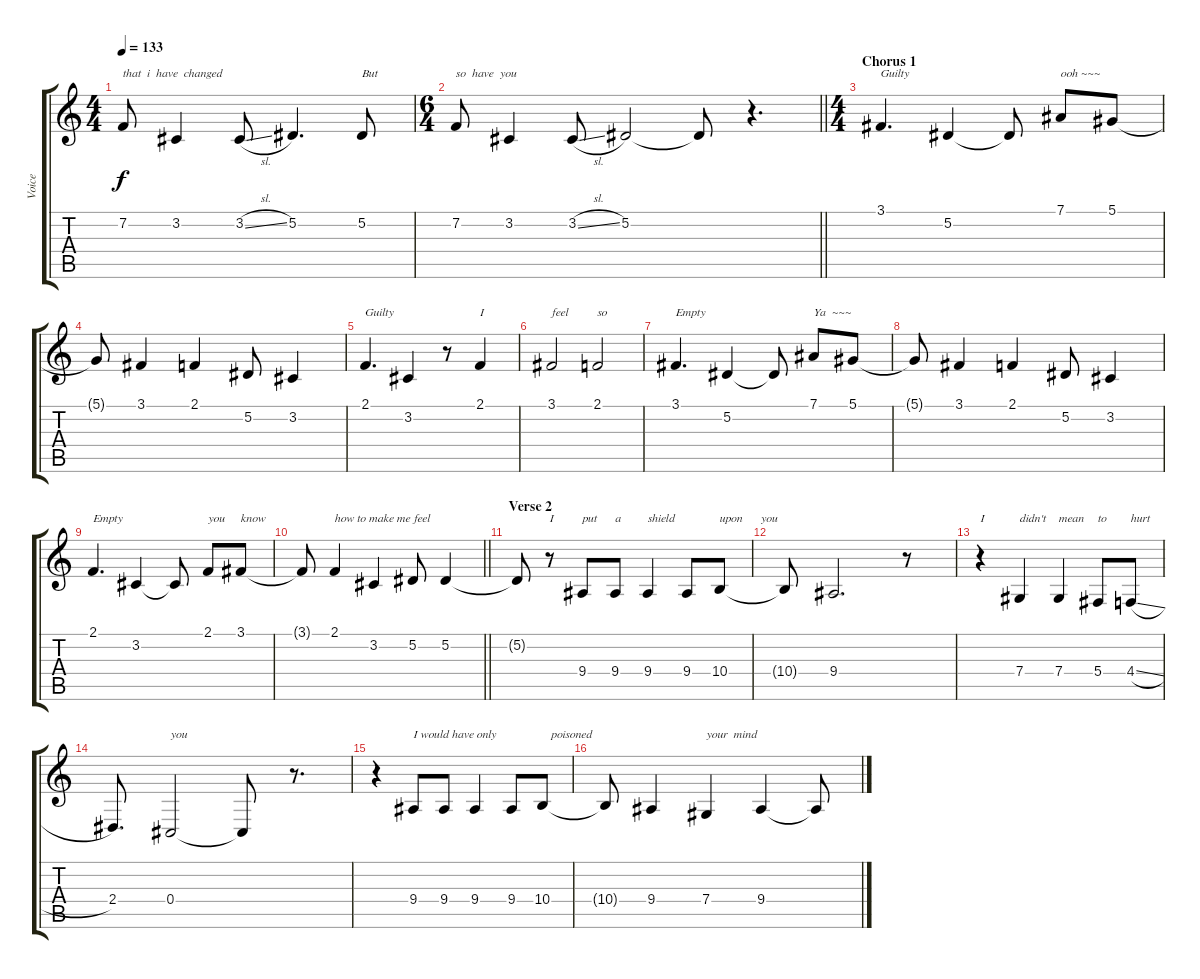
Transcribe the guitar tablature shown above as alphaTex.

\track ("Voice" "Voice") {instrument violin}
\staff {score tabs}
\tuning (Eb4 Bb3 Gb3 Db3 Ab2 Eb2) {hide}
\ts (4 4)
\tempo 133
\clef g2
\ks c
7.2.8{txt "that  i  have  changed" dy f} 3.2.4 3.2{sl}.8 5.2.4{d} 5.2.8{txt "But"} |
\ts (6 4)
\barLineRight lightlight
7.2.8{txt "so  have  you"} 3.2.4 3.2{sl}.8 5.2.2 5.2{t}.8 r.4{d} |
\ts (4 4)
\section ("" "Chorus 1")
3.1.4{d txt "Guilty"} 5.2.4 5.2{t}.8 7.1.8{txt "ooh ~~~"} 5.1.8 |
5.1{t}.8 3.1.4 2.1.4 5.2.8 3.2.4 |
2.1.4{d txt "Guilty"} 3.2.4 r.8 2.1.4{txt "I"} |
3.1.2{txt "feel"} 2.1.2{txt "so"} |
3.1.4{d txt "Empty"} 5.2.4 5.2{t}.8 7.1.8{txt "Ya  ~~~"} 5.1.8 |
5.1{t}.8 3.1.4 2.1.4 5.2.8 3.2.4 |
2.1.4{d txt "Empty"} 3.2.4 3.2{t}.8 2.1.8{txt "you"} 3.1.8{txt "know"} |
\barLineRight lightlight
3.1{t}.8 2.1.4{txt "how to make me feel"} 3.2.4 5.2.8 5.2.4 |
\section ("" "Verse 2")
5.2{t}.8 r.8{txt "I"} 9.4.8{txt "put"} 9.4.8{txt "a"} 9.4.4{txt "shield"} 9.4.8 10.4.8{txt "upon      you"} |
10.4{t}.8 9.4.2{d} r.8 |
r.4{txt "I"} 7.4.4{txt "didn't"} 7.4.4{txt "mean"} 5.4.8{txt "to"} 4.4{sl}.8{txt "hurt"} |
2.4.8{d} 0.4.2{txt "you"} 0.4{t}.8 r.8{d} |
r.4 9.4.8{txt "I would have only"} 9.4.8 9.4.4 9.4.8 10.4.8{txt "   poisoned"} |
10.4{t}.8 9.4.4 7.4.4{txt "your  mind"} 9.4.4 9.4{t}.8
